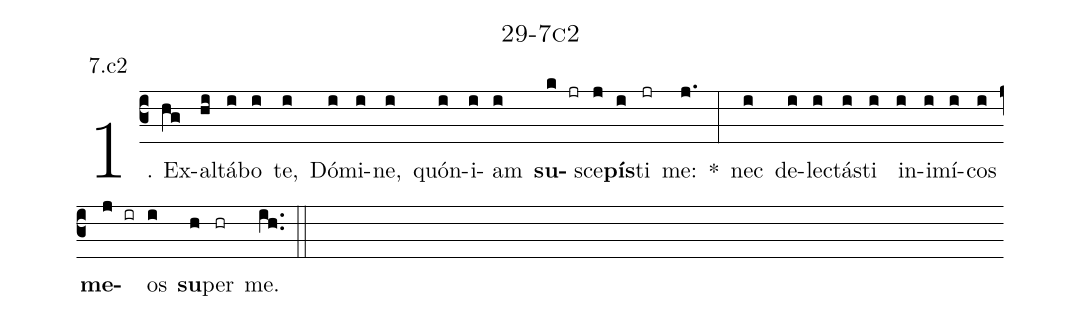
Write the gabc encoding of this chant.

name: 29-7c2;
annotation: 7.c2;
%%
(c3)1. Ex(hg)al(hi)tá(i)bo(i) te,(i) Dó(i)mi(i)ne,(i) quón(i)i(i)am(i) <b>su</b>(k jr)sce(j)<b>pís</b>(i)ti(jr) me:(j.) *(:) nec(i) de(i)lec(i)tás(i)ti(i) in(i)i(i)mí(i)cos(i) <b>me</b>(j ir)os(i) <b>su</b>(h)per(hr) me.(ih..) (::)
